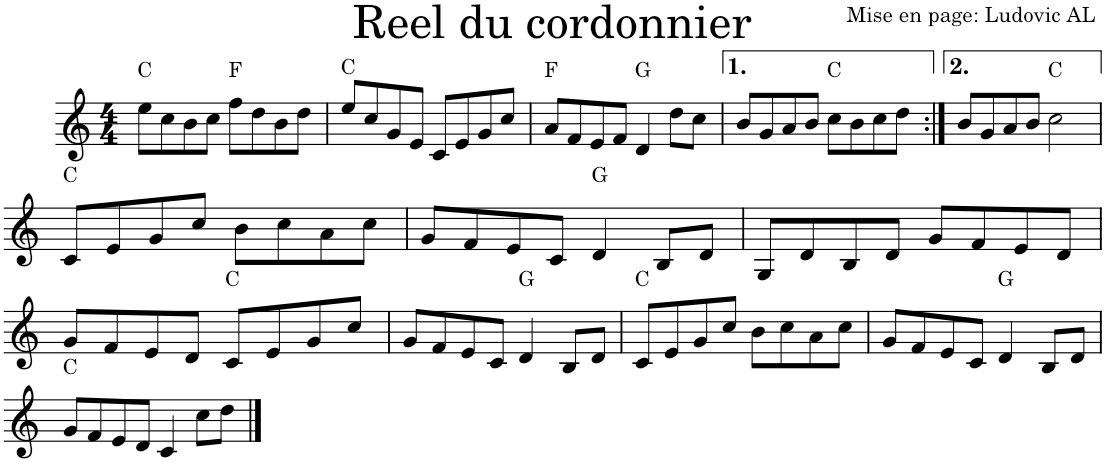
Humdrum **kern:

**kern	**harte
*part1	*part1
*staff1	*
*I"Violon	*
*I'Vln.	*
*clefG2	*
*k[]	*
*M4/4	*
=1	=1
8ee\L	C:maj
8cc\	.
8b\	.
8cc\J	.
8ff\L	F:maj
8dd\	.
8b\	.
8dd\J	.
=2	=2
8ee/L	C:maj
8cc/	.
8g/	.
8e/J	.
8c/L	.
8e/	.
8g/	.
8cc/J	.
=3	=3
8a/L	F:maj
8f/	.
8e/	.
8f/J	.
4d/	G:maj
8dd\L	.
8cc\J	.
=4	=4
8b/L	.
8g/	.
8a/	.
8b/J	.
8cc\L	C:maj
8b\	.
8cc\	.
8dd\J	.
=5:|!	=5:|!
8b/L	.
8g/	.
8a/	.
8b/J	.
2cc\	C:maj
!!LO:LB:g=z
=6	=6
8c/L	C:maj
8e/	.
8g/	.
8cc/J	.
8b\L	.
8cc\	.
8a\	.
8cc\J	.
=7	=7
8g/L	.
8f/	.
8e/	.
8c/J	.
4d/	G:maj
8B/L	.
8d/J	.
=8	=8
8G/L	.
8d/	.
8B/	.
8d/J	.
8g/L	.
8f/	.
8e/	.
8d/J	.
!!LO:LB:g=z
=9	=9
8g/L	.
8f/	.
8e/	.
8d/J	.
8c/L	C:maj
8e/	.
8g/	.
8cc/J	.
=10	=10
8g/L	.
8f/	.
8e/	.
8c/J	.
4d/	G:maj
8B/L	.
8d/J	.
=11	=11
8c/L	C:maj
8e/	.
8g/	.
8cc/J	.
8b\L	.
8cc\	.
8a\	.
8cc\J	.
=12	=12
8g/L	.
8f/	.
8e/	.
8c/J	.
4d/	G:maj
8B/L	.
8d/J	.
!!LO:LB:g=z
=13	=13
8g/L	C:maj
8f/	.
8e/	.
8d/J	.
4c/	.
8cc\L	.
8dd\J	.
==	==
*-	*-
